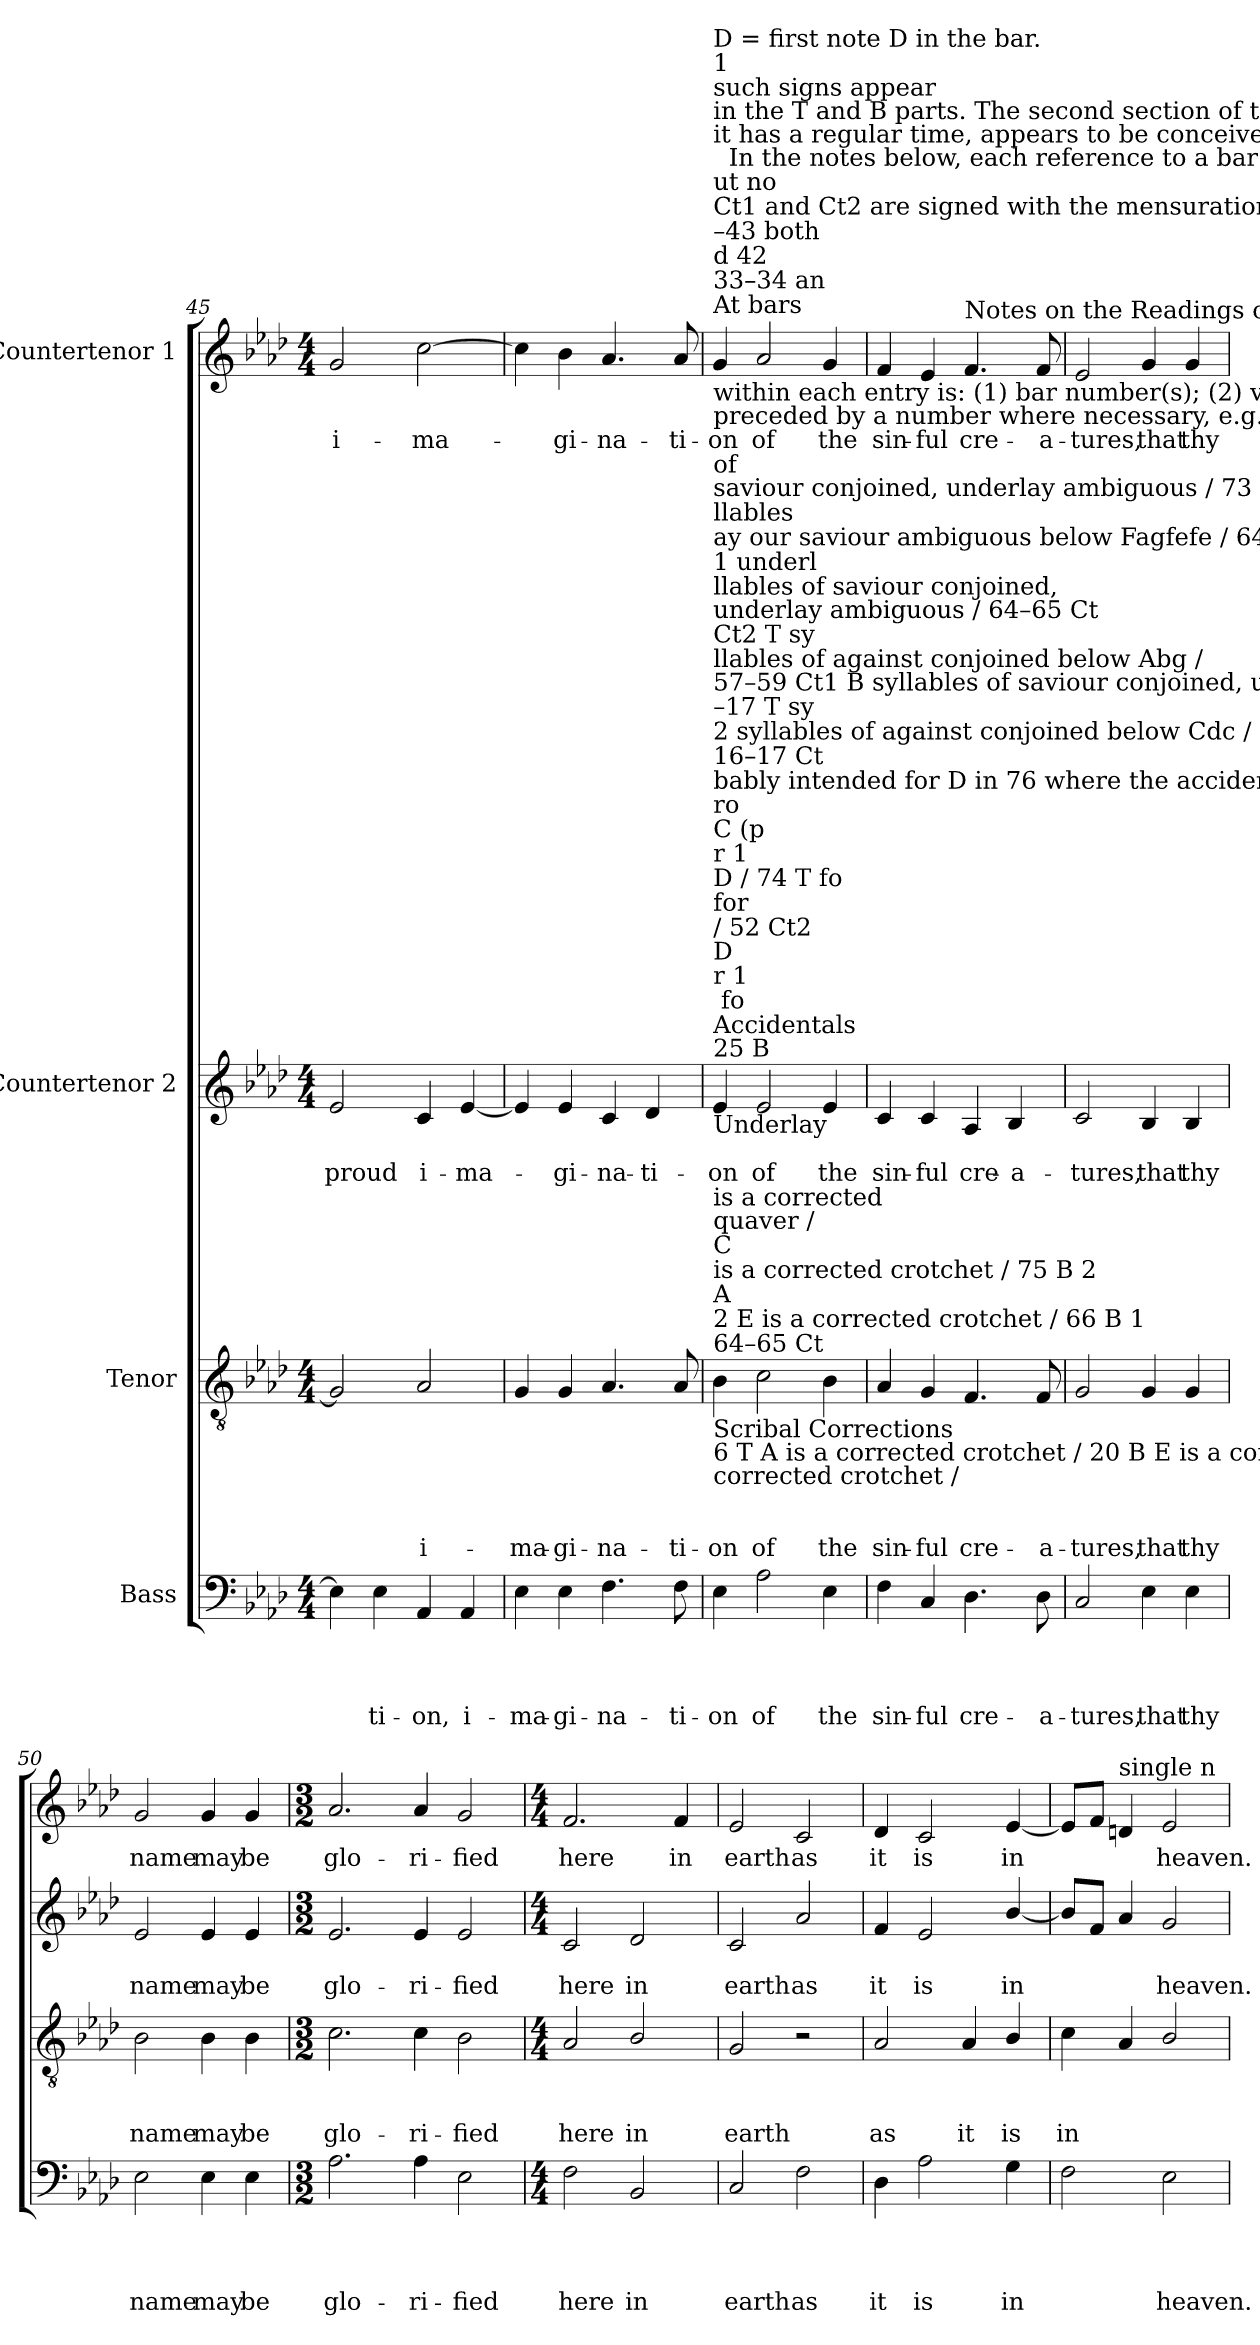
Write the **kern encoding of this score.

**kern	**text	**text	**text	**text	**kern	**text	**text	**text	**kern	**text	**text	**kern	**text
*part4	*part4	*part4	*part4	*part4	*part3	*part3	*part3	*part3	*part2	*part2	*part2	*part1	*part1
*staff4	*staff4	*staff4	*staff4	*staff4	*staff3	*staff3	*staff3	*staff3	*staff2	*staff2	*staff2	*staff1	*staff1
*I"Bass	*	*	*	*	*I"Tenor	*	*	*	*I"Countertenor 2	*	*	*I"Countertenor 1	*
*clefF4	*	*	*	*	*clefGv2	*	*	*	*clefG2	*	*	*clefG2	*
*k[b-e-a-d-]	*	*	*	*	*k[b-e-a-d-]	*	*	*	*k[b-e-a-d-]	*	*	*k[b-e-a-d-]	*
*A-:	*	*	*	*	*A-:	*	*	*	*A-:	*	*	*A-:	*
*M4/4	*	*	*	*	*M4/4	*	*	*	*M4/4	*	*	*M4/4	*
=45	=45	=45	=45	=45	=45	=45	=45	=45	=45	=45	=45	=45	=45
!	!	!	!	!	!	!	!	!	!	!	!LO:LY:b	!	!LO:LY:b
4E-\]	.	.	.	.	2G/]	.	.	.	2e-/	.	proud	2g/	i-
!	!	!	!	!LO:LY:b	!	!	!	!	!	!	!	!	!
4E-\	.	.	.	-ti-	.	.	.	.	.	.	.	.	.
!	!	!	!	!LO:LY:b	!	!	!	!LO:LY:b	!	!	!LO:LY:b	!	!LO:LY:b
4AA-/	.	.	.	-on,	2A-/	.	.	i-	4c/	.	i-	[>2cc\	-ma-
!	!	!	!	!LO:LY:b	!	!	!	!	!	!	!LO:LY:b	!	!
4AA-/	.	.	.	i-	.	.	.	.	[<4e-/	.	-ma-	.	.
=46!	=46!	=46!	=46!	=46!	=46!	=46!	=46!	=46!	=46!	=46!	=46!	=46!	=46!
!	!	!	!	!LO:LY:b	!	!	!	!LO:LY:b	!	!	!	!	!
4E-\	.	.	.	-ma-	4G/	.	.	-ma-	4e-/]	.	.	4cc\]	.
!	!	!	!	!LO:LY:b	!	!	!	!LO:LY:b	!	!	!LO:LY:b	!	!LO:LY:b
4E-\	.	.	.	-gi-	4G/	.	.	-gi-	4e-/	.	-gi-	4b-\	-gi-
!	!	!	!	!LO:LY:b	!	!	!	!LO:LY:b	!	!	!LO:LY:b	!	!LO:LY:b
4.F\	.	.	.	-na-	4.A-/	.	.	-na-	4c/	.	-na-	4.a-/	-na-
!	!	!	!	!	!	!	!	!	!	!	!LO:LY:b	!	!
.	.	.	.	.	.	.	.	.	4d-/	.	-ti-	.	.
!	!	!	!	!LO:LY:b	!	!	!	!LO:LY:b	!	!	!	!	!LO:LY:b
8F\	.	.	.	-ti-	8A-/	.	.	-ti-	.	.	.	8a-/	-ti-
!!LO:LB:g=z
=47!	=47!	=47!	=47!	=47!	=47!	=47!	=47!	=47!	=47!	=47!	=47!	=47!	=47!
!	!	!	!	!	!	!	!	!	!	!	!	!LO:TX:a:t=At bars	!
!	!	!	!	!	!	!	!	!	!	!	!	!LO:TX:t=33–34 an	!
!	!	!	!	!	!	!	!	!	!	!	!	!LO:TX:t=d 42	!
!	!	!	!	!	!	!	!	!	!	!	!	!LO:TX:t=–43 both	!
!	!	!	!	!	!	!	!	!	!	!	!	!LO:TX:t=Ct1 and Ct2 are signed with the mensuration symbol , b	!
!	!	!	!	!	!	!	!	!	!	!	!	!LO:TX:t=ut no	!
!	!	!	!	!	!	!	!	!	!	!	!	!LO:TX:t=such signs appear\nin the T and B parts. The second section of the work can be barred in tempus perfectum, but the music, insofar as\nit has a regular time, appears to be conceived in a mensuration of cut C.\n    In the notes below, each reference to a bar or group of bars is separated by an oblique stroke. The order	!
!	!	!	!	!	!	!	!	!	!	!	!	!LO:TX:b:t=within each entry is&colon; (1) bar number(s); (2) voice(s); (3) reading of the source. Pitches are in capital letters,\npreceded by a number where necessary, e.g.	!
!	!	!	!	!	!	!	!	!	!	!	!	!LO:TX:t=1	!
!	!	!	!	!	!	!	!	!	!	!	!	!LO:TX:t=D = first note D in the bar.	!
!	!	!	!	!	!	!	!	!	!LO:TX:a:t=Accidentals\n25 B	!	!	!	!
!	!	!	!	!	!	!	!	!	!LO:TX:t= fo	!	!	!	!
!	!	!	!	!	!	!	!	!	!LO:TX:t=r 1	!	!	!	!
!	!	!	!	!	!	!	!	!	!LO:TX:t=D	!	!	!	!
!	!	!	!	!	!	!	!	!	!LO:TX:t=/ 52 Ct2	!	!	!	!
!	!	!	!	!	!	!	!	!	!LO:TX:t=for	!	!	!	!
!	!	!	!	!	!	!	!	!	!LO:TX:t=D / 74 T  fo	!	!	!	!
!	!	!	!	!	!	!	!	!	!LO:TX:t=r 1	!	!	!	!
!	!	!	!	!	!	!	!	!	!LO:TX:t=C (p	!	!	!	!
!	!	!	!	!	!	!	!	!	!LO:TX:t=ro	!	!	!	!
!	!	!	!	!	!	!	!	!	!LO:TX:t=bably intended for D in 76 where the accidental is repeated) /	!	!	!	!
!	!	!	!	!	!	!	!	!	!LO:TX:b:t=Underlay	!	!	!	!
!	!	!	!	!	!	!	!	!	!LO:TX:t=16–17 Ct	!	!	!	!
!	!	!	!	!	!	!	!	!	!LO:TX:t=2 syllables of against conjoined below Cdc / 16	!	!	!	!
!	!	!	!	!	!	!	!	!	!LO:TX:t=–17 T sy	!	!	!	!
!	!	!	!	!	!	!	!	!	!LO:TX:t=llables of against conjoined below Abg /\n57–59 Ct1 B syllables of saviour conjoined, underlay ambiguous / 60–62	!	!	!	!
!	!	!	!	!	!	!	!	!	!LO:TX:t=Ct2 T sy	!	!	!	!
!	!	!	!	!	!	!	!	!	!LO:TX:t=llables of saviour conjoined,\nunderlay ambiguous / 64–65 Ct	!	!	!	!
!	!	!	!	!	!	!	!	!	!LO:TX:t=1 underl	!	!	!	!
!	!	!	!	!	!	!	!	!	!LO:TX:t=ay our saviour ambiguous below Fagfefe / 64–66 B sy	!	!	!	!
!	!	!	!	!	!	!	!	!	!LO:TX:t=llables	!	!	!	!
!	!	!	!	!	!	!	!	!	!LO:TX:t=of\nsaviour conjoined, underlay ambiguous / 73 T all below E (not in 72) / 82 B -men below A, (83) A- below E /	!	!	!	!
!	!	!	!	!	!LO:TX:b:t=Scribal Corrections\n6 T A is a corrected crotchet / 20 B E is a corrected crotchet / 26 T G is a corrected crotchet / 52 T A is a\ncorrected crotchet /	!	!	!	!	!	!	!	!
!	!	!	!	!	!LO:TX:t=64–65 Ct	!	!	!	!	!	!	!	!
!	!	!	!	!	!LO:TX:t=2 E is a corrected crotchet / 66 B 1	!	!	!	!	!	!	!	!
!	!	!	!	!	!LO:TX:t=A	!	!	!	!	!	!	!	!
!	!	!	!	!	!LO:TX:t=is a corrected crotchet / 75 B 2	!	!	!	!	!	!	!	!
!	!	!	!	!	!LO:TX:t=C	!	!	!	!	!	!	!	!
!	!	!	!	!	!LO:TX:t=is a corrected\nquaver /	!	!	!	!	!	!	!	!
!	!	!	!	!LO:LY:b	!	!	!	!LO:LY:b	!	!	!LO:LY:b	!	!LO:LY:b
4E-\	.	.	.	-on	4B-\	.	.	-on	4e-/	.	-on	4g/	-on
!	!	!	!	!LO:LY:b	!	!	!	!LO:LY:b	!	!	!LO:LY:b	!	!LO:LY:b
2A-\	.	.	.	of	2c\	.	.	of	2e-/	.	of	2a-/	of
!	!	!	!	!LO:LY:b	!	!	!	!LO:LY:b	!	!	!LO:LY:b	!	!LO:LY:b
4E-\	.	.	.	the	4B-\	.	.	the	4e-/	.	the	4g/	the
=48!	=48!	=48!	=48!	=48!	=48!	=48!	=48!	=48!	=48!	=48!	=48!	=48!	=48!
!	!	!	!	!LO:LY:b	!	!	!	!LO:LY:b	!	!	!LO:LY:b	!	!LO:LY:b
4F\	.	.	.	sin-	4A-/	.	.	sin-	4c/	.	sin-	4f/	sin-
!	!	!	!	!LO:LY:b	!	!	!	!LO:LY:b	!	!	!LO:LY:b	!	!LO:LY:b
4C/	.	.	.	-ful	4G/	.	.	-ful	4c/	.	-ful	4e-/	-ful
!	!	!	!	!	!	!	!	!	!	!	!	!LO:TX:a:t=Notes on the Readings of the Source	!
!	!	!	!	!LO:LY:b	!	!	!	!LO:LY:b	!	!	!LO:LY:b	!	!LO:LY:b
4.D-\	.	.	.	cre-	4.F/	.	.	cre-	4A-/	.	cre-	4.f/	cre-
!	!	!	!	!	!	!	!	!	!	!	!LO:LY:b	!	!
.	.	.	.	.	.	.	.	.	4B-/	.	-a-	.	.
!	!	!	!	!LO:LY:b	!	!	!	!LO:LY:b	!	!	!	!	!LO:LY:b
8D-\	.	.	.	-a-	8F/	.	.	-a-	.	.	.	8f/	-a-
=49!	=49!	=49!	=49!	=49!	=49!	=49!	=49!	=49!	=49!	=49!	=49!	=49!	=49!
!	!	!	!	!LO:LY:b	!	!	!	!LO:LY:b	!	!	!LO:LY:b	!	!LO:LY:b
2C/	.	.	.	-tures,	2G/	.	.	-tures,	2c/	.	-tures,	2e-/	-tures,
!	!	!	!	!LO:LY:b	!	!	!	!LO:LY:b	!	!	!LO:LY:b	!	!LO:LY:b
4E-\	.	.	.	that	4G/	.	.	that	4B-/	.	that	4g/	that
!	!	!	!	!LO:LY:b	!	!	!	!LO:LY:b	!	!	!LO:LY:b	!	!LO:LY:b
4E-\	.	.	.	thy	4G/	.	.	thy	4B-/	.	thy	4g/	thy
=50!	=50!	=50!	=50!	=50!	=50!	=50!	=50!	=50!	=50!	=50!	=50!	=50!	=50!
!	!	!	!	!LO:LY:b	!	!	!	!LO:LY:b	!	!	!LO:LY:b	!	!LO:LY:b
2E-\	.	.	.	name	2B-\	.	.	name	2e-/	.	name	2g/	name
!	!	!	!	!LO:LY:b	!	!	!	!LO:LY:b	!	!	!LO:LY:b	!	!LO:LY:b
4E-\	.	.	.	may	4B-\	.	.	may	4e-/	.	may	4g/	may
!	!	!	!	!LO:LY:b	!	!	!	!LO:LY:b	!	!	!LO:LY:b	!	!LO:LY:b
4E-\	.	.	.	be	4B-\	.	.	be	4e-/	.	be	4g/	be
=51!	=51!	=51!	=51!	=51!	=51!	=51!	=51!	=51!	=51!	=51!	=51!	=51!	=51!
*M3/2	*	*	*	*	*M3/2	*	*	*	*M3/2	*	*	*M3/2	*
!	!	!	!	!LO:LY:b	!	!	!	!LO:LY:b	!	!	!LO:LY:b	!	!LO:LY:b
2.A-\	.	.	.	glo-	2.c\	.	.	glo-	2.e-/	.	glo-	2.a-/	glo-
!	!	!	!	!LO:LY:b	!	!	!	!LO:LY:b	!	!	!LO:LY:b	!	!LO:LY:b
4A-\	.	.	.	-ri-	4c\	.	.	-ri-	4e-/	.	-ri-	4a-/	-ri-
!	!	!	!	!LO:LY:b	!	!	!	!LO:LY:b	!	!	!LO:LY:b	!	!LO:LY:b
2E-\	.	.	.	-fied	2B-\	.	.	-fied	2e-/	.	-fied	2g/	-fied
!!LO:PB:g=z
=52!	=52!	=52!	=52!	=52!	=52!	=52!	=52!	=52!	=52!	=52!	=52!	=52!	=52!
*M4/4	*	*	*	*	*M4/4	*	*	*	*M4/4	*	*	*M4/4	*
!	!	!	!	!LO:LY:b	!	!	!	!LO:LY:b	!	!	!LO:LY:b	!	!LO:LY:b
2F\	.	.	.	here	2A-/	.	.	here	2c/	.	here	2.f/	here
!	!	!	!	!LO:LY:b	!	!	!	!LO:LY:b	!	!	!LO:LY:b	!	!
2BB-/	.	.	.	in	2B-/	.	.	in	2d-/	.	in	.	.
!	!	!	!	!	!	!	!	!	!	!	!	!	!LO:LY:b
.	.	.	.	.	.	.	.	.	.	.	.	4f/	in
=53!	=53!	=53!	=53!	=53!	=53!	=53!	=53!	=53!	=53!	=53!	=53!	=53!	=53!
!	!	!	!	!LO:LY:b	!	!	!	!LO:LY:b	!	!	!LO:LY:b	!	!LO:LY:b
2C/	.	.	.	earth	2G/	.	.	earth	2c/	.	earth	2e-/	earth
!	!	!	!	!LO:LY:b	!	!	!	!	!	!	!LO:LY:b	!	!LO:LY:b
2F\	.	.	.	as	2r	.	.	.	2a-/	.	as	2c/	as
=54!	=54!	=54!	=54!	=54!	=54!	=54!	=54!	=54!	=54!	=54!	=54!	=54!	=54!
!	!	!	!	!LO:LY:b	!	!	!	!LO:LY:b	!	!	!LO:LY:b	!	!LO:LY:b
4D-\	.	.	.	it	2A-/	.	.	as	4f/	.	it	4d-/	it
!	!	!	!	!LO:LY:b	!	!	!	!	!	!	!LO:LY:b	!	!LO:LY:b
2A-\	.	.	.	is	.	.	.	.	2e-/	.	is	2c/	is
!	!	!	!	!	!	!	!	!LO:LY:b	!	!	!	!	!
.	.	.	.	.	4A-/	.	.	it	.	.	.	.	.
!	!	!	!	!LO:LY:b	!	!	!	!LO:LY:b	!	!	!LO:LY:b	!	!LO:LY:b
4G\	.	.	.	in	4B-/	.	.	is	[<4b-/	.	in	[<4e-/	in
=55!	=55!	=55!	=55!	=55!	=55!	=55!	=55!	=55!	=55!	=55!	=55!	=55!	=55!
!	!	!	!	!	!	!	!	!LO:LY:b	!	!	!	!	!
2F\	.	.	.	.	4c\	.	.	in	8b-/L]	.	.	8e-/L]	.
.	.	.	.	.	.	.	.	.	8f/J	.	.	8f/J	.
!	!	!	!	!	!	!	!	!	!	!	!	!LO:TX:a:t=single n	!
.	.	.	.	.	4A-/	.	.	.	4a-/	.	.	4d/	.
!	!	!	!	!LO:LY:b	!	!	!	!	!	!	!LO:LY:b	!	!LO:LY:b
2E-\	.	.	.	heaven.	2B-/	.	.	.	2g/	.	heaven.	2e-/	heaven.
=!	=!	=!	=!	=!	=!	=!	=!	=!	=!	=!	=!	=!	=!
*-	*-	*-	*-	*-	*-	*-	*-	*-	*-	*-	*-	*-	*-
